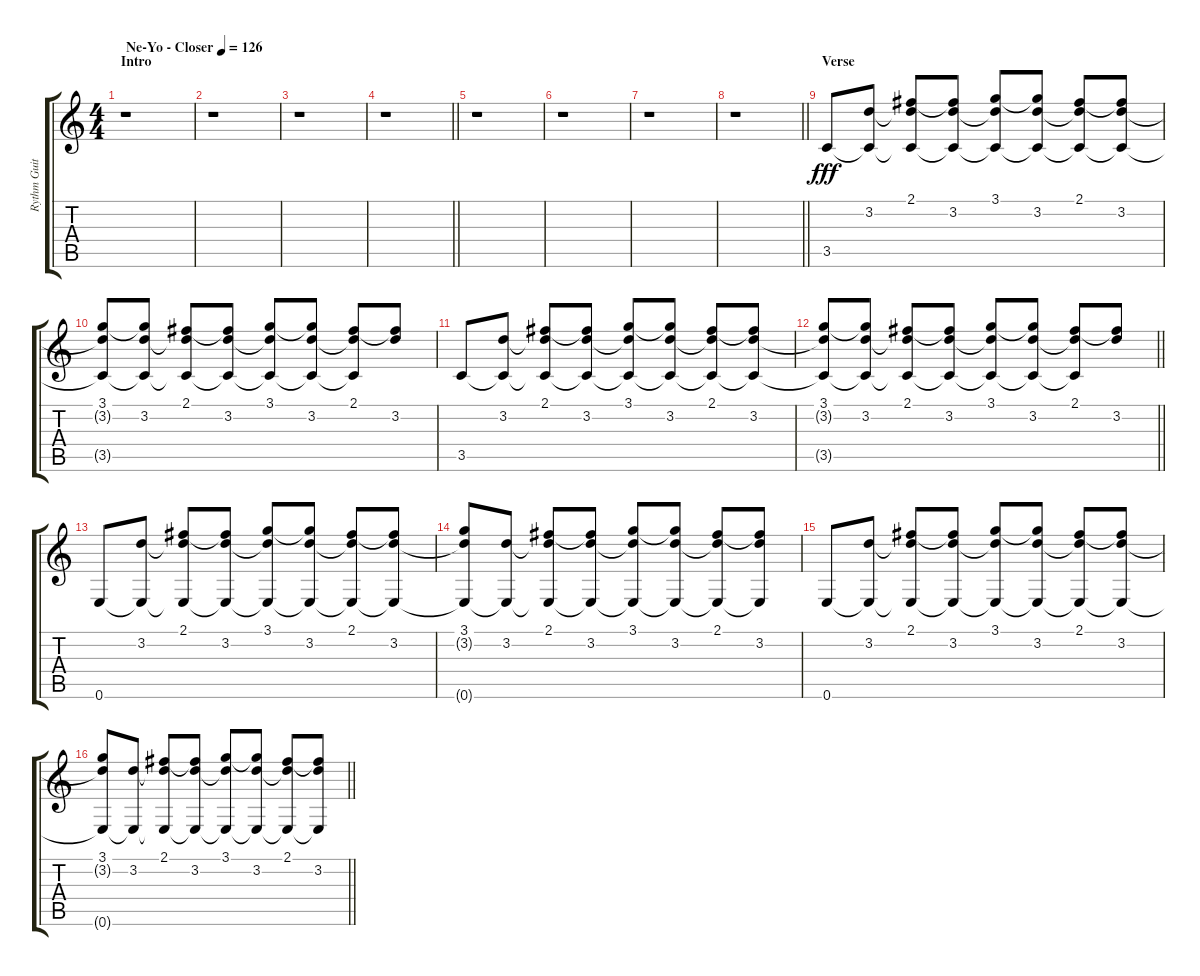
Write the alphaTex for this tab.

\track ("Rythm Guitar" "Rythm Guit") {instrument acousticguitarsteel}
\staff {score tabs}
\tuning (E4 B3 G3 D3 A2 E2) {hide}
\ts (4 4)
\section ("" "Intro")
\tempo (126 "Ne-Yo - Closer")
\clef g2
\ks c
r.1{dy fff instrument acousticguitarsteel} |
r.1 |
r.1 |
\barLineRight lightlight
r.1 |
r.1 |
r.1 |
r.1 |
\barLineRight lightlight
r.1 |
\section ("" "Verse")
3.5.8 (3.2 3.5{t}).8 (2.1 3.2{t} 3.5{t}).8 (2.1{t} 3.2 3.5{t}).8 (3.1 3.2{t} 3.5{t}).8 (3.1{t} 3.2 3.5{t}).8 (2.1 3.2{t} 3.5{t}).8 (2.1{t} 3.2 3.5{t}).8 |
(3.1 3.2{t} 3.5{t}).8 (3.1{t} 3.2 3.5{t}).8 (2.1 3.2{t} 3.5{t}).8 (2.1{t} 3.2 3.5{t}).8 (3.1 3.2{t} 3.5{t}).8 (3.1{t} 3.2 3.5{t}).8 (2.1 3.2{t} 3.5{t}).8 (2.1{t} 3.2).8 |
3.5.8 (3.2 3.5{t}).8 (2.1 3.2{t} 3.5{t}).8 (2.1{t} 3.2 3.5{t}).8 (3.1 3.2{t} 3.5{t}).8 (3.1{t} 3.2 3.5{t}).8 (2.1 3.2{t} 3.5{t}).8 (2.1{t} 3.2 3.5{t}).8 |
\barLineRight lightlight
(3.1 3.2{t} 3.5{t}).8 (3.1{t} 3.2 3.5{t}).8 (2.1 3.2{t} 3.5{t}).8 (2.1{t} 3.2 3.5{t}).8 (3.1 3.2{t} 3.5{t}).8 (3.1{t} 3.2 3.5{t}).8 (2.1 3.2{t} 3.5{t}).8 (2.1{t} 3.2).8 |
0.6.8 (3.2 0.6{t}).8 (2.1 3.2{t} 0.6{t}).8 (2.1{t} 3.2 0.6{t}).8 (3.1 3.2{t} 0.6{t}).8 (3.1{t} 3.2 0.6{t}).8 (2.1 3.2{t} 0.6{t}).8 (2.1{t} 3.2 0.6{t}).8 |
(3.1 3.2{t} 0.6{t}).8 (3.2 0.6{t}).8 (2.1 3.2{t} 0.6{t}).8 (2.1{t} 3.2 0.6{t}).8 (3.1 3.2{t} 0.6{t}).8 (3.1{t} 3.2 0.6{t}).8 (2.1 3.2{t} 0.6{t}).8 (2.1{t} 3.2 0.6{t}).8 |
0.6.8 (3.2 0.6{t}).8 (2.1 3.2{t} 0.6{t}).8 (2.1{t} 3.2 0.6{t}).8 (3.1 3.2{t} 0.6{t}).8 (3.1{t} 3.2 0.6{t}).8 (2.1 3.2{t} 0.6{t}).8 (2.1{t} 3.2 0.6{t}).8 |
\barLineRight lightlight
(3.1 3.2{t} 0.6{t}).8 (3.2 0.6{t}).8 (2.1 3.2{t} 0.6{t}).8 (2.1{t} 3.2 0.6{t}).8 (3.1 3.2{t} 0.6{t}).8 (3.1{t} 3.2 0.6{t}).8 (2.1 3.2{t} 0.6{t}).8 (2.1{t} 3.2 0.6{t}).8
